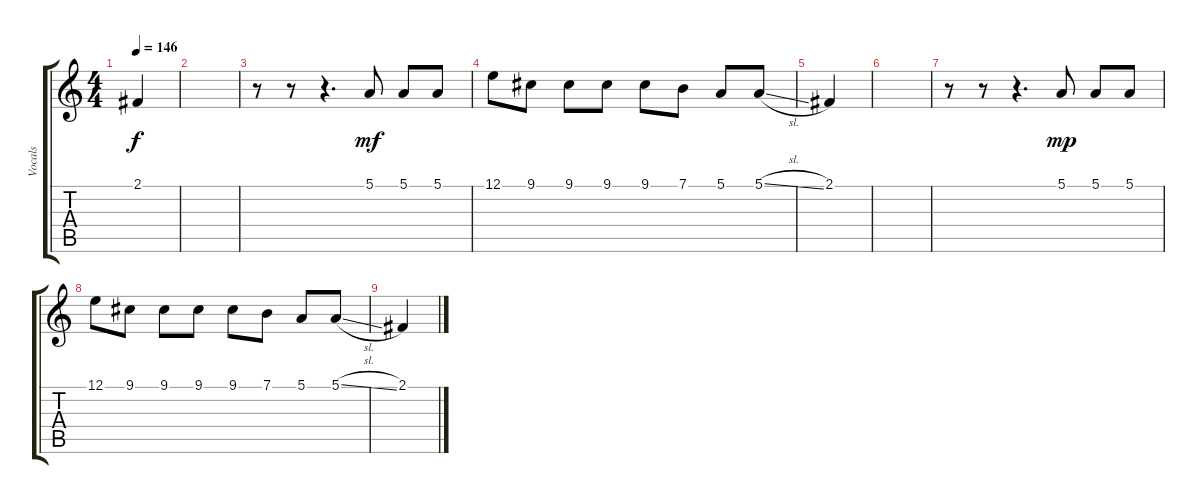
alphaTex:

\track ("Vocals" "Vocals") {instrument lead1square}
\staff {score tabs}
\tuning (E4 B3 G3 D3 A2 E2) {hide}
\ts (4 4)
\tempo 146
\clef g2
\ks c
2.1.4{dy f} |
|
r.8 r.8 r.4{d} 5.1.8{dy mf} 5.1.8 5.1.8 |
12.1.8 9.1.8 9.1.8 9.1.8 9.1.8 7.1.8 5.1.8 5.1{sl}.8 |
2.1.4 |
|
r.8 r.8 r.4{d} 5.1.8{dy mp} 5.1.8 5.1.8 |
12.1.8 9.1.8 9.1.8 9.1.8 9.1.8 7.1.8 5.1.8 5.1{sl}.8 |
2.1.4
